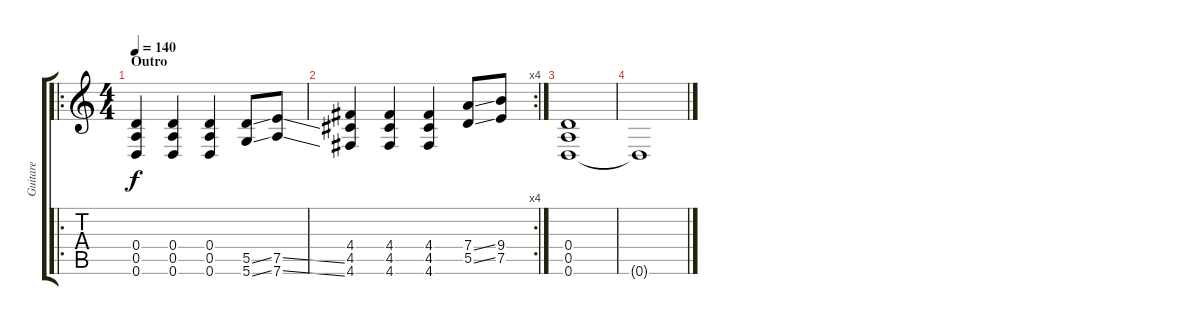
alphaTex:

\track ("Guitare" "Guitare") {instrument distortionguitar}
\staff {score tabs}
\tuning (E4 B3 G3 D3 A2 D2) {hide}
\ro
\ts (4 4)
\section ("" "Outro")
\tempo 140
\clef g2
\ks c
(0.4 0.5 0.6).4{dy f} (0.4 0.5 0.6).4 (0.4 0.5 0.6).4 (5.5{ss} 5.6{ss}).8 (7.5{ss} 7.6{ss}).8 |
\rc 4
(4.4 4.5 4.6).4 (4.4 4.5 4.6).4 (4.4 4.5 4.6).4 (7.4{ss} 5.5{ss}).8 (9.4 7.5).8 |
(0.4 0.5 0.6).1{volume 0} |
0.6{t}.1
